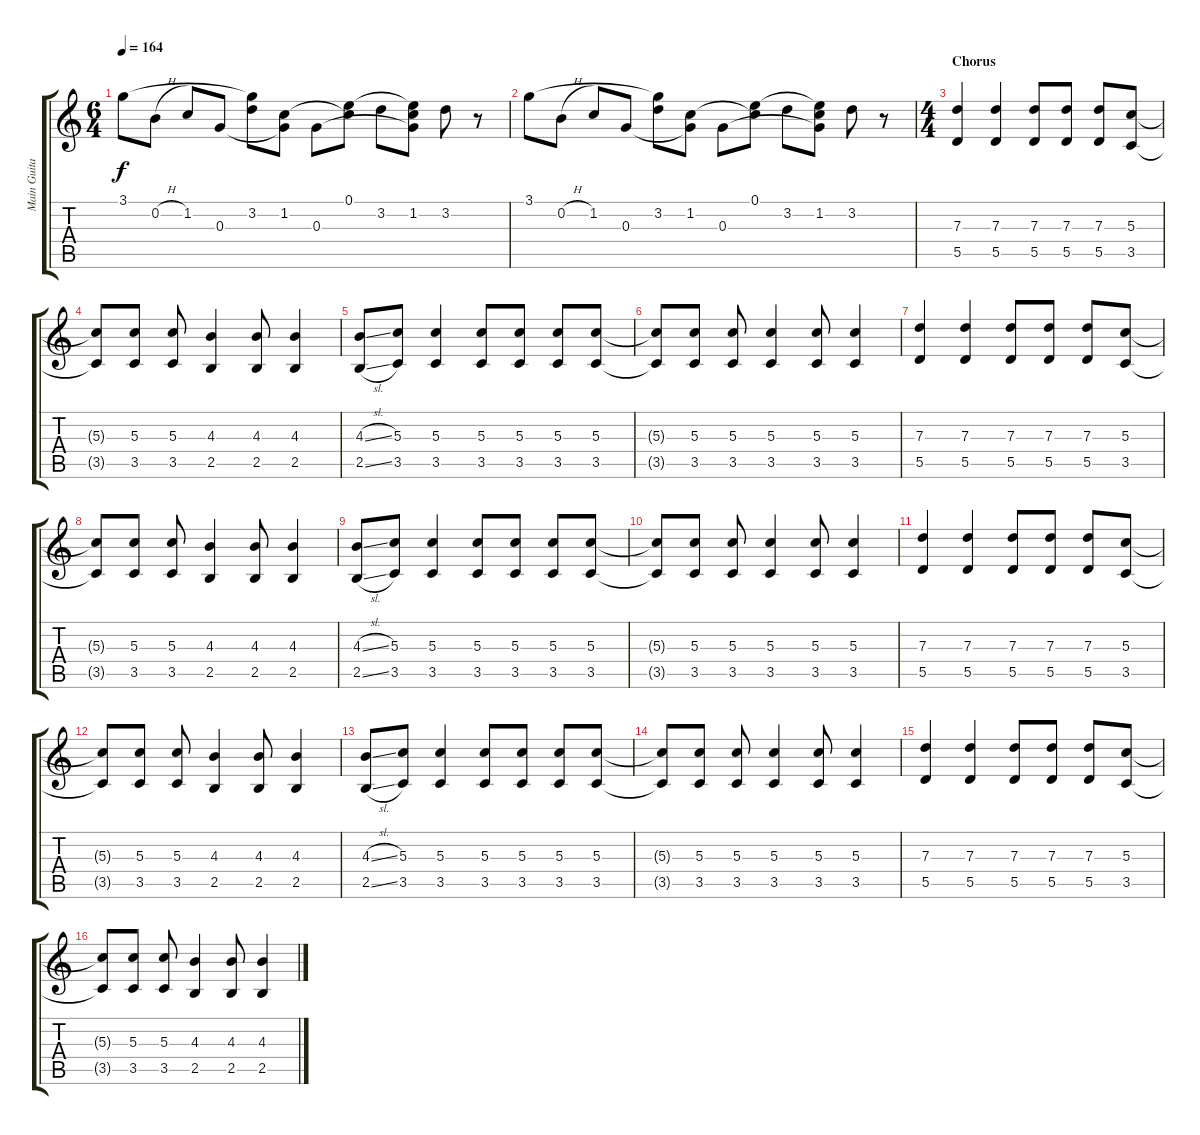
\track ("Main Guitar" "Main Guita") {instrument acousticguitarsteel}
\staff {score tabs}
\tuning (E4 B3 G3 D3 A2 D2) {hide}
\ts (6 4)
\tempo 164
\clef g2
\ks c
3.1.8{dy f} 0.2{h}.8 1.2.8 0.3.8 (3.1{t} 3.2).8 (1.2 0.3{t}).8 0.3.8 (0.1 1.2{t}).8 3.2.8 (0.1{t} 1.2 0.3{t}).8 3.2.8 r.8 |
3.1.8 0.2{h}.8 1.2.8 0.3.8 (3.1{t} 3.2).8 (1.2 0.3{t}).8 0.3.8 (0.1 1.2{t}).8 3.2.8 (0.1{t} 1.2 0.3{t}).8 3.2.8 r.8 |
\ts (4 4)
\section ("" "Chorus")
(7.3 5.5).4{instrument distortionguitar} (7.3 5.5).4 (7.3 5.5).8 (7.3 5.5).8 (7.3 5.5).8 (5.3 3.5).8 |
(5.3{t} 3.5{t}).8 (5.3 3.5).8 (5.3 3.5).8 (4.3 2.5).4 (4.3 2.5).8 (4.3 2.5).4 |
(4.3{sl} 2.5{sl}).8 (5.3 3.5).8 (5.3 3.5).4 (5.3 3.5).8 (5.3 3.5).8 (5.3 3.5).8 (5.3 3.5).8 |
(5.3{t} 3.5{t}).8 (5.3 3.5).8 (5.3 3.5).8 (5.3 3.5).4 (5.3 3.5).8 (5.3 3.5).4 |
(7.3 5.5).4 (7.3 5.5).4 (7.3 5.5).8 (7.3 5.5).8 (7.3 5.5).8 (5.3 3.5).8 |
(5.3{t} 3.5{t}).8 (5.3 3.5).8 (5.3 3.5).8 (4.3 2.5).4 (4.3 2.5).8 (4.3 2.5).4 |
(4.3{sl} 2.5{sl}).8 (5.3 3.5).8 (5.3 3.5).4 (5.3 3.5).8 (5.3 3.5).8 (5.3 3.5).8 (5.3 3.5).8 |
(5.3{t} 3.5{t}).8 (5.3 3.5).8 (5.3 3.5).8 (5.3 3.5).4 (5.3 3.5).8 (5.3 3.5).4 |
(7.3 5.5).4 (7.3 5.5).4 (7.3 5.5).8 (7.3 5.5).8 (7.3 5.5).8 (5.3 3.5).8 |
(5.3{t} 3.5{t}).8 (5.3 3.5).8 (5.3 3.5).8 (4.3 2.5).4 (4.3 2.5).8 (4.3 2.5).4 |
(4.3{sl} 2.5{sl}).8 (5.3 3.5).8 (5.3 3.5).4 (5.3 3.5).8 (5.3 3.5).8 (5.3 3.5).8 (5.3 3.5).8 |
(5.3{t} 3.5{t}).8 (5.3 3.5).8 (5.3 3.5).8 (5.3 3.5).4 (5.3 3.5).8 (5.3 3.5).4 |
(7.3 5.5).4 (7.3 5.5).4 (7.3 5.5).8 (7.3 5.5).8 (7.3 5.5).8 (5.3 3.5).8 |
(5.3{t} 3.5{t}).8 (5.3 3.5).8 (5.3 3.5).8 (4.3 2.5).4 (4.3 2.5).8 (4.3 2.5).4
